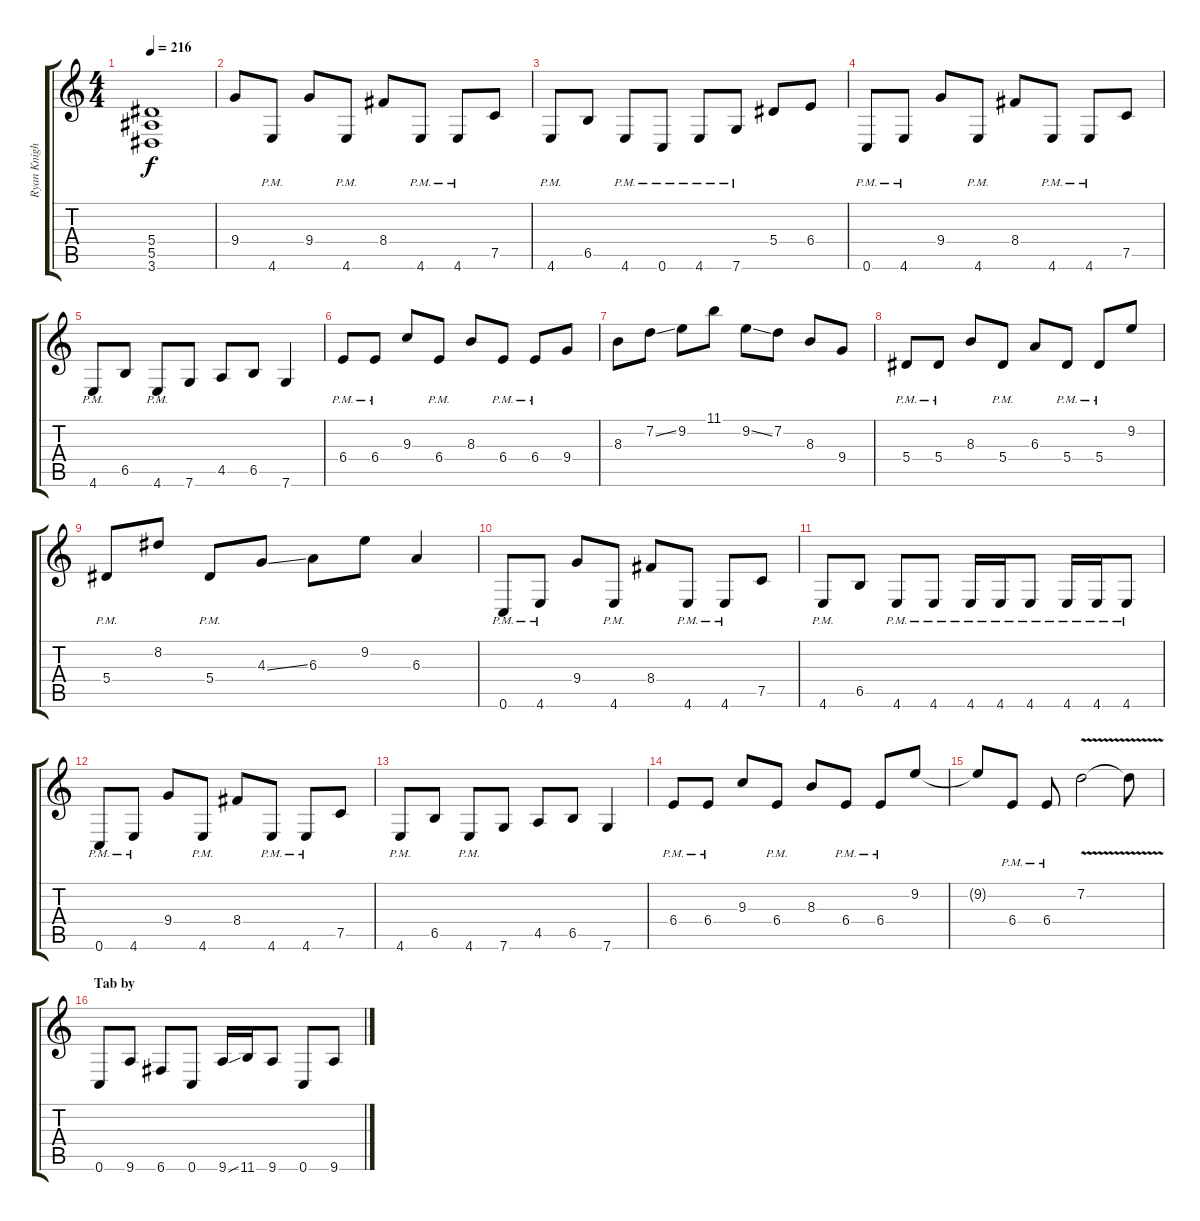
\track ("Ryan Knight (Left)" "Ryan Knigh") {instrument distortionguitar}
\staff {score tabs}
\tuning (C4 G3 Eb3 Bb2 F2 C2) {hide}
\ts (4 4)
\tempo 216
\clef g2
\ks c
(5.4 5.5 3.6).1{dy f} |
9.4.8 4.6{pm}.8 9.4.8 4.6{pm}.8 8.4.8 4.6{pm}.8 4.6{pm}.8 7.5.8 |
4.6{pm}.8 6.5.8 4.6{pm}.8 0.6{pm}.8 4.6{pm}.8 7.6{pm}.8 5.4.8 6.4.8 |
0.6{pm}.8 4.6{pm}.8 9.4.8 4.6{pm}.8 8.4.8 4.6{pm}.8 4.6{pm}.8 7.5.8 |
4.6{pm}.8 6.5.8 4.6{pm}.8 7.6.8 4.5.8 6.5.8 7.6.4 |
6.4{pm}.8 6.4{pm}.8 9.3.8 6.4{pm}.8 8.3.8 6.4{pm}.8 6.4{pm}.8 9.4.8 |
8.3.8 7.2{ss}.8 9.2.8 11.1.8 9.2{ss}.8 7.2.8 8.3.8 9.4.8 |
5.4{pm}.8 5.4{pm}.8 8.3.8 5.4{pm}.8 6.3.8 5.4{pm}.8 5.4{pm}.8 9.2.8 |
5.4{pm}.8 8.2.8 5.4{pm}.8 4.3{ss}.8 6.3.8 9.2.8 6.3.4 |
0.6{pm}.8 4.6{pm}.8 9.4.8 4.6{pm}.8 8.4.8 4.6{pm}.8 4.6{pm}.8 7.5.8 |
4.6{pm}.8 6.5.8 4.6{pm}.8 4.6{pm}.8 4.6{pm}.16 4.6{pm}.16 4.6{pm}.8 4.6{pm}.16 4.6{pm}.16 4.6{pm}.8 |
0.6{pm}.8 4.6{pm}.8 9.4.8 4.6{pm}.8 8.4.8 4.6{pm}.8 4.6{pm}.8 7.5.8 |
4.6{pm}.8 6.5.8 4.6{pm}.8 7.6.8 4.5.8 6.5.8 7.6.4 |
6.4{pm}.8 6.4{pm}.8 9.3.8 6.4{pm}.8 8.3.8 6.4{pm}.8 6.4{pm}.8 9.2.8 |
9.2{t}.8 6.4{pm}.8 6.4{pm}.8 7.2{v}.2 7.2{t}.8 |
\section ("" "Tab by")
0.6.8 9.6.8 6.6.8 0.6.8 9.6{ss}.16 11.6.16 9.6.8 0.6.8 9.6.8
